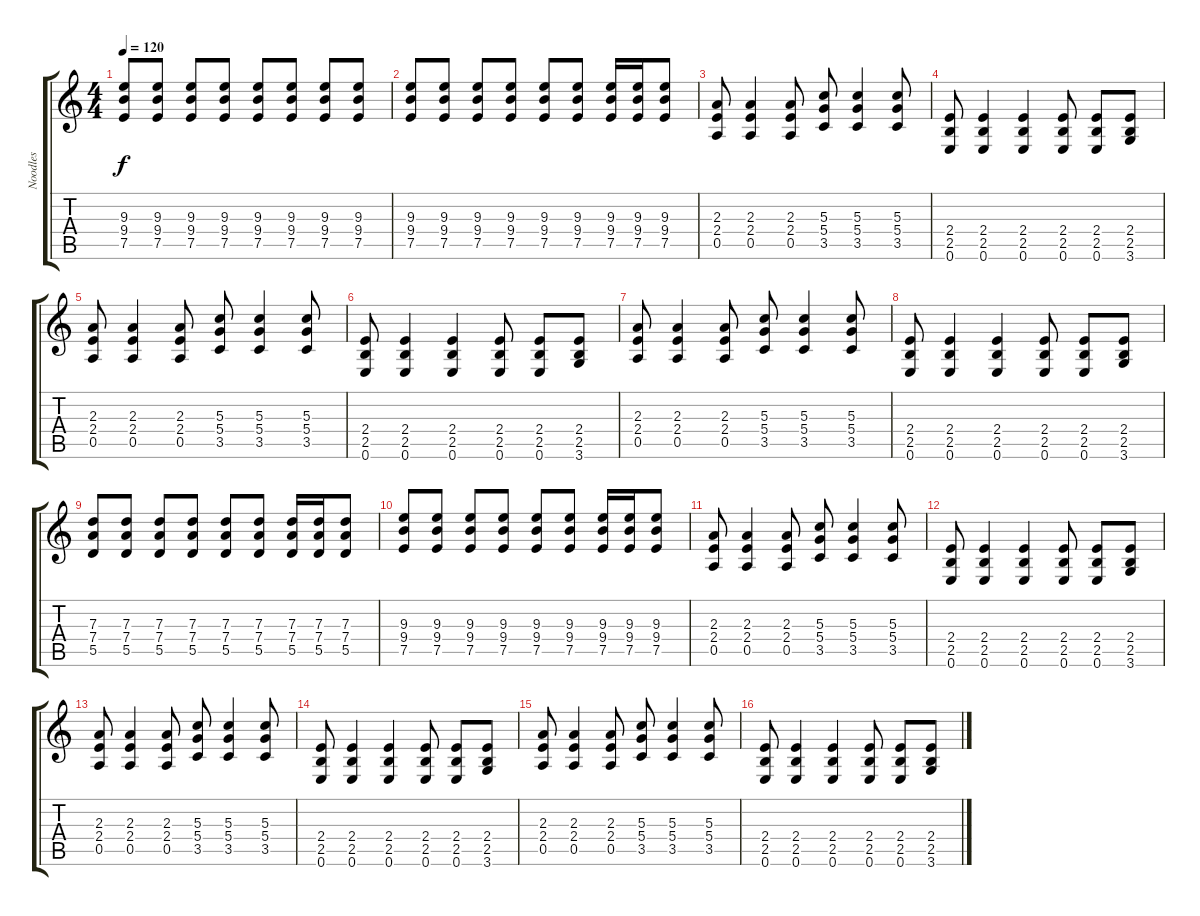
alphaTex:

\track ("Noodles" "Noodles") {instrument distortionguitar}
\staff {score tabs}
\tuning (E4 B3 G3 D3 A2 E2) {hide}
\ts (4 4)
\tempo 120
\clef g2
\ks c
(9.3 9.4 7.5).8{dy f} (9.3 9.4 7.5).8 (9.3 9.4 7.5).8 (9.3 9.4 7.5).8 (9.3 9.4 7.5).8 (9.3 9.4 7.5).8 (9.3 9.4 7.5).8 (9.3 9.4 7.5).8 |
(9.3 9.4 7.5).8 (9.3 9.4 7.5).8 (9.3 9.4 7.5).8 (9.3 9.4 7.5).8 (9.3 9.4 7.5).8 (9.3 9.4 7.5).8 (9.3 9.4 7.5).16 (9.3 9.4 7.5).16 (9.3 9.4 7.5).8 |
(2.3 2.4 0.5).8 (2.3 2.4 0.5).4 (2.3 2.4 0.5).8 (5.3 5.4 3.5).8 (5.3 5.4 3.5).4 (5.3 5.4 3.5).8 |
(2.4 2.5 0.6).8 (2.4 2.5 0.6).4 (2.4 2.5 0.6).4 (2.4 2.5 0.6).8 (2.4 2.5 0.6).8 (2.4 2.5 3.6).8 |
(2.3 2.4 0.5).8 (2.3 2.4 0.5).4 (2.3 2.4 0.5).8 (5.3 5.4 3.5).8 (5.3 5.4 3.5).4 (5.3 5.4 3.5).8 |
(2.4 2.5 0.6).8 (2.4 2.5 0.6).4 (2.4 2.5 0.6).4 (2.4 2.5 0.6).8 (2.4 2.5 0.6).8 (2.4 2.5 3.6).8 |
(2.3 2.4 0.5).8 (2.3 2.4 0.5).4 (2.3 2.4 0.5).8 (5.3 5.4 3.5).8 (5.3 5.4 3.5).4 (5.3 5.4 3.5).8 |
(2.4 2.5 0.6).8 (2.4 2.5 0.6).4 (2.4 2.5 0.6).4 (2.4 2.5 0.6).8 (2.4 2.5 0.6).8 (2.4 2.5 3.6).8 |
(7.3 7.4 5.5).8 (7.3 7.4 5.5).8 (7.3 7.4 5.5).8 (7.3 7.4 5.5).8 (7.3 7.4 5.5).8 (7.3 7.4 5.5).8 (7.3 7.4 5.5).16 (7.3 7.4 5.5).16 (7.3 7.4 5.5).8 |
(9.3 9.4 7.5).8 (9.3 9.4 7.5).8 (9.3 9.4 7.5).8 (9.3 9.4 7.5).8 (9.3 9.4 7.5).8 (9.3 9.4 7.5).8 (9.3 9.4 7.5).16 (9.3 9.4 7.5).16 (9.3 9.4 7.5).8 |
(2.3 2.4 0.5).8 (2.3 2.4 0.5).4 (2.3 2.4 0.5).8 (5.3 5.4 3.5).8 (5.3 5.4 3.5).4 (5.3 5.4 3.5).8 |
(2.4 2.5 0.6).8 (2.4 2.5 0.6).4 (2.4 2.5 0.6).4 (2.4 2.5 0.6).8 (2.4 2.5 0.6).8 (2.4 2.5 3.6).8 |
(2.3 2.4 0.5).8 (2.3 2.4 0.5).4 (2.3 2.4 0.5).8 (5.3 5.4 3.5).8 (5.3 5.4 3.5).4 (5.3 5.4 3.5).8 |
(2.4 2.5 0.6).8 (2.4 2.5 0.6).4 (2.4 2.5 0.6).4 (2.4 2.5 0.6).8 (2.4 2.5 0.6).8 (2.4 2.5 3.6).8 |
(2.3 2.4 0.5).8 (2.3 2.4 0.5).4 (2.3 2.4 0.5).8 (5.3 5.4 3.5).8 (5.3 5.4 3.5).4 (5.3 5.4 3.5).8 |
(2.4 2.5 0.6).8 (2.4 2.5 0.6).4 (2.4 2.5 0.6).4 (2.4 2.5 0.6).8 (2.4 2.5 0.6).8 (2.4 2.5 3.6).8
